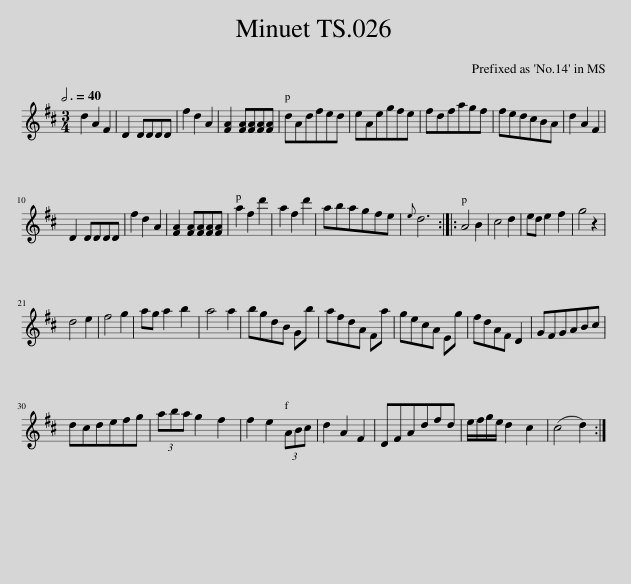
X:1
L:1/8
Q:3/4=40
M:3/4
I:linebreak $
K:D
V:1 treble
V:1
 d2 A2 F2 | D2 DDDD | f2 d2 A2 | [FA]2 [FA][FA][FA][FA] | dAdfed | %5
 eAegfe | fdfagf | fedcBA | d2 A2 F2 |$ D2 DDDD | %10
 f2 d2 A2 | [FA]2 [FA][FA][FA][FA] | a2 f2 d'2 | a2 f2 d'2 | abagfe | %15
{e} d6 :: A4 B2 | c4 d2 | ed e2 f2 | g4 z2 |$ %20
 d4 e2 | f4 g2 | ag a2 b2 | a4 a2 | bgdB Gb | %25
 afdA Fa | gecA Eg | fdAF D2 | GFGABc |$ dcdefg | %30
 (3aba g2 f2 | f2 e2 (3ABc | d2 A2 F2 | DFAdfd | e/f/g/e/ d2 c2 | %35
 (c4 d2) :| %36
